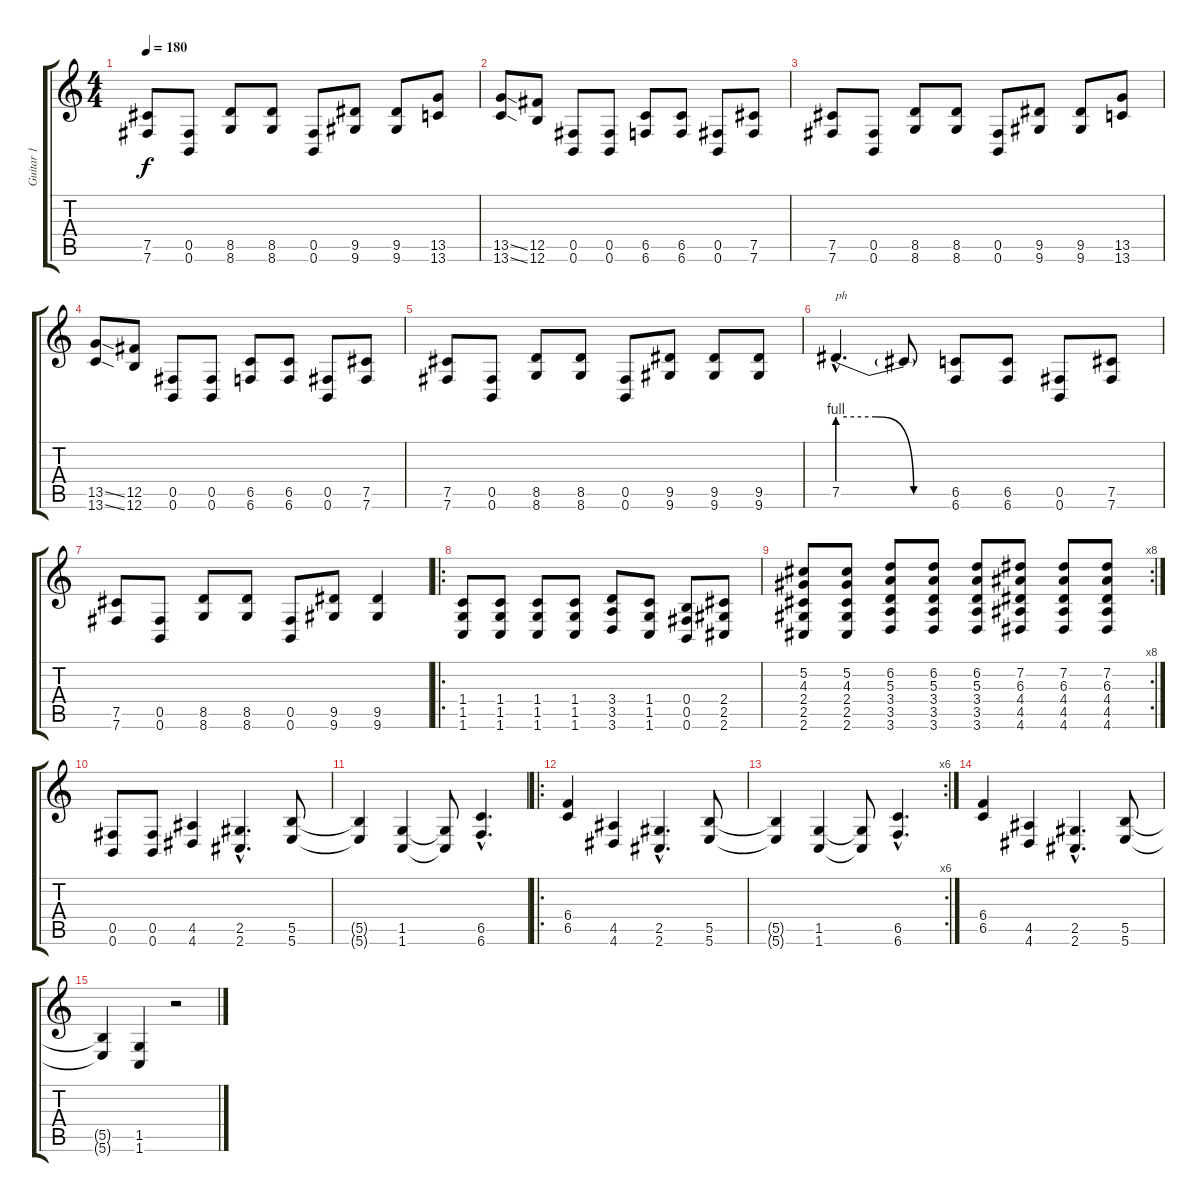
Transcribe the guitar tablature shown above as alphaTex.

\track ("Guitar 1" "Guitar 1") {instrument distortionguitar}
\staff {score tabs}
\tuning (Db4 Ab3 E3 B2 Gb2 B1) {hide}
\ts (4 4)
\tempo 180
\clef g2
\ks c
(7.5 7.6).8{dy f} (0.5 0.6).8 (8.5 8.6).8 (8.5 8.6).8 (0.5 0.6).8 (9.5 9.6).8 (9.5 9.6).8 (13.5 13.6).8 |
(13.5{ss} 13.6{ss}).8 (12.5 12.6).8 (0.5 0.6).8 (0.5 0.6).8 (6.5 6.6).8 (6.5 6.6).8 (0.5 0.6).8 (7.5 7.6).8 |
(7.5 7.6).8 (0.5 0.6).8 (8.5 8.6).8 (8.5 8.6).8 (0.5 0.6).8 (9.5 9.6).8 (9.5 9.6).8 (13.5 13.6).8 |
(13.5{ss} 13.6{ss}).8 (12.5 12.6).8 (0.5 0.6).8 (0.5 0.6).8 (6.5 6.6).8 (6.5 6.6).8 (0.5 0.6).8 (7.5 7.6).8 |
(7.5 7.6).8 (0.5 0.6).8 (8.5 8.6).8 (8.5 8.6).8 (0.5 0.6).8 (9.5 9.6).8 (9.5 9.6).8 (9.5 9.6).8 |
7.5{be (custom 0 4 20 4 40 0 60 0) hac}.4{d txt "ph"} 7.5{t}.8 (6.5 6.6).8 (6.5 6.6).8 (0.5 0.6).8 (7.5 7.6).8 |
(7.5 7.6).8 (0.5 0.6).8 (8.5 8.6).8 (8.5 8.6).8 (0.5 0.6).8 (9.5 9.6).8 (9.5 9.6).4 |
\ro
(1.4 1.5 1.6).8 (1.4 1.5 1.6).8 (1.4 1.5 1.6).8 (1.4 1.5 1.6).8 (3.4 3.5 3.6).8 (1.4 1.5 1.6).8 (0.4 0.5 0.6).8 (2.4 2.5 2.6).8 |
\rc 8
(5.2 4.3 2.4 2.5 2.6).8 (5.2 4.3 2.4 2.5 2.6).8 (6.2 5.3 3.4 3.5 3.6).8 (6.2 5.3 3.4 3.5 3.6).8 (6.2 5.3 3.4 3.5 3.6).8 (7.2 6.3 4.4 4.5 4.6).8 (7.2 6.3 4.4 4.5 4.6).8 (7.2 6.3 4.4 4.5 4.6).8 |
(0.5 0.6).8 (0.5 0.6).8 (4.5 4.6).4 (2.5{hac} 2.6{hac}).4{d} (5.5 5.6).8 |
(5.5{t} 5.6{t}).4 (1.5 1.6).4 (1.5{t} 1.6{t}).8 (6.5{hac} 6.6{hac}).4{d} |
\ro
(6.4 6.5).4 (4.5 4.6).4 (2.5{hac} 2.6{hac}).4{d} (5.5 5.6).8 |
\rc 6
(5.5{t} 5.6{t}).4 (1.5 1.6).4 (1.5{t} 1.6{t}).8 (6.5{hac} 6.6{hac}).4{d} |
(6.4 6.5).4 (4.5 4.6).4 (2.5{hac} 2.6{hac}).4{d} (5.5 5.6).8 |
(5.5{t} 5.6{t}).4 (1.5 1.6).4 r.2
